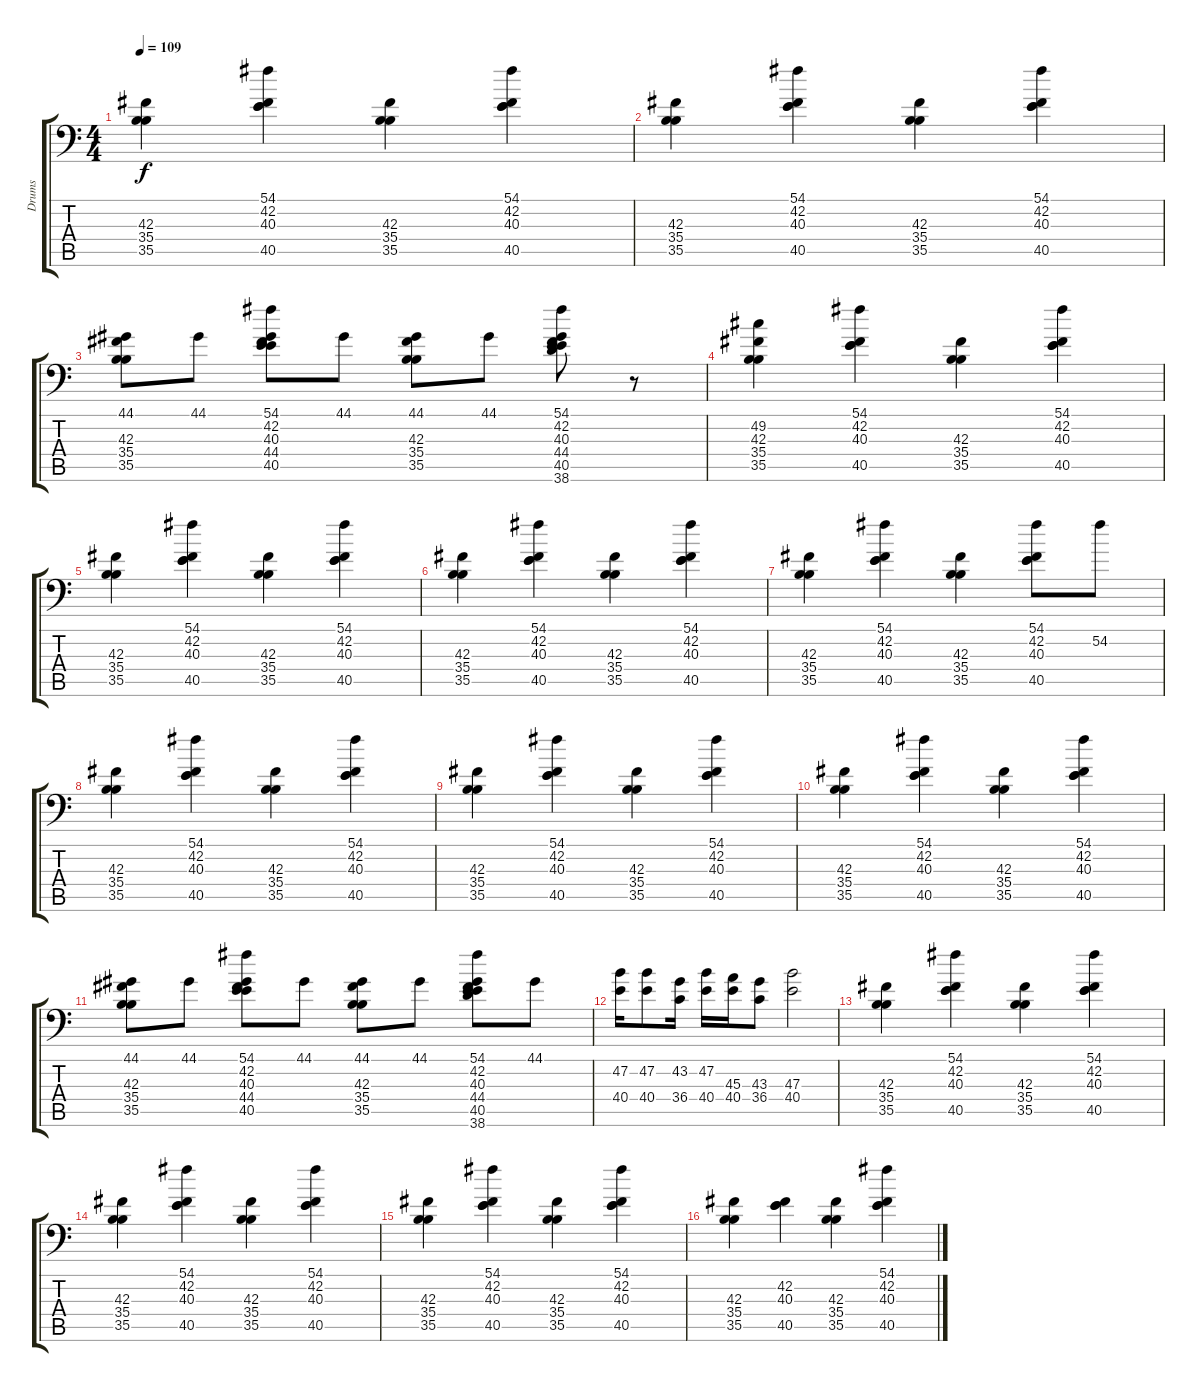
\track ("Drums" "Drums") {instrument acousticgrandpiano}
\staff {score tabs}
\tuning (C-1 C-1 C-1 C-1 C-1 C-1) {hide}
\ts (4 4)
\tempo 109
\clef f4
\ks c
(42.3 35.4 35.5).4{dy f} (54.1 42.2 40.3 40.5).4 (42.3 35.4 35.5).4 (54.1 42.2 40.3 40.5).4 |
(42.3 35.4 35.5).4 (54.1 42.2 40.3 40.5).4 (42.3 35.4 35.5).4 (54.1 42.2 40.3 40.5).4 |
(44.1 42.3 35.4 35.5).8 44.1.8 (54.1 42.2 40.3 44.4 40.5).8 44.1.8 (44.1 42.3 35.4 35.5).8 44.1.8 (54.1 42.2 40.3 44.4 40.5 38.6).8 r.8 |
(49.2 42.3 35.4 35.5).4 (54.1 42.2 40.3 40.5).4 (42.3 35.4 35.5).4 (54.1 42.2 40.3 40.5).4 |
(42.3 35.4 35.5).4 (54.1 42.2 40.3 40.5).4 (42.3 35.4 35.5).4 (54.1 42.2 40.3 40.5).4 |
(42.3 35.4 35.5).4 (54.1 42.2 40.3 40.5).4 (42.3 35.4 35.5).4 (54.1 42.2 40.3 40.5).4 |
(42.3 35.4 35.5).4 (54.1 42.2 40.3 40.5).4 (42.3 35.4 35.5).4 (54.1 42.2 40.3 40.5).8 54.2.8 |
(42.3 35.4 35.5).4 (54.1 42.2 40.3 40.5).4 (42.3 35.4 35.5).4 (54.1 42.2 40.3 40.5).4 |
(42.3 35.4 35.5).4 (54.1 42.2 40.3 40.5).4 (42.3 35.4 35.5).4 (54.1 42.2 40.3 40.5).4 |
(42.3 35.4 35.5).4 (54.1 42.2 40.3 40.5).4 (42.3 35.4 35.5).4 (54.1 42.2 40.3 40.5).4 |
(44.1 42.3 35.4 35.5).8 44.1.8 (54.1 42.2 40.3 44.4 40.5).8 44.1.8 (44.1 42.3 35.4 35.5).8 44.1.8 (54.1 42.2 40.3 44.4 40.5 38.6).8 44.1.8 |
(47.2 40.4).16 (47.2 40.4).8 (43.2 36.4).16 (47.2 40.4).16 (45.3 40.4).16 (43.3 36.4).8 (47.3 40.4).2 |
(42.3 35.4 35.5).4 (54.1 42.2 40.3 40.5).4 (42.3 35.4 35.5).4 (54.1 42.2 40.3 40.5).4 |
(42.3 35.4 35.5).4 (54.1 42.2 40.3 40.5).4 (42.3 35.4 35.5).4 (54.1 42.2 40.3 40.5).4 |
(42.3 35.4 35.5).4 (54.1 42.2 40.3 40.5).4 (42.3 35.4 35.5).4 (54.1 42.2 40.3 40.5).4 |
(42.3 35.4 35.5).4 (42.2 40.3 40.5).4 (42.3 35.4 35.5).4 (54.1 42.2 40.3 40.5).4
